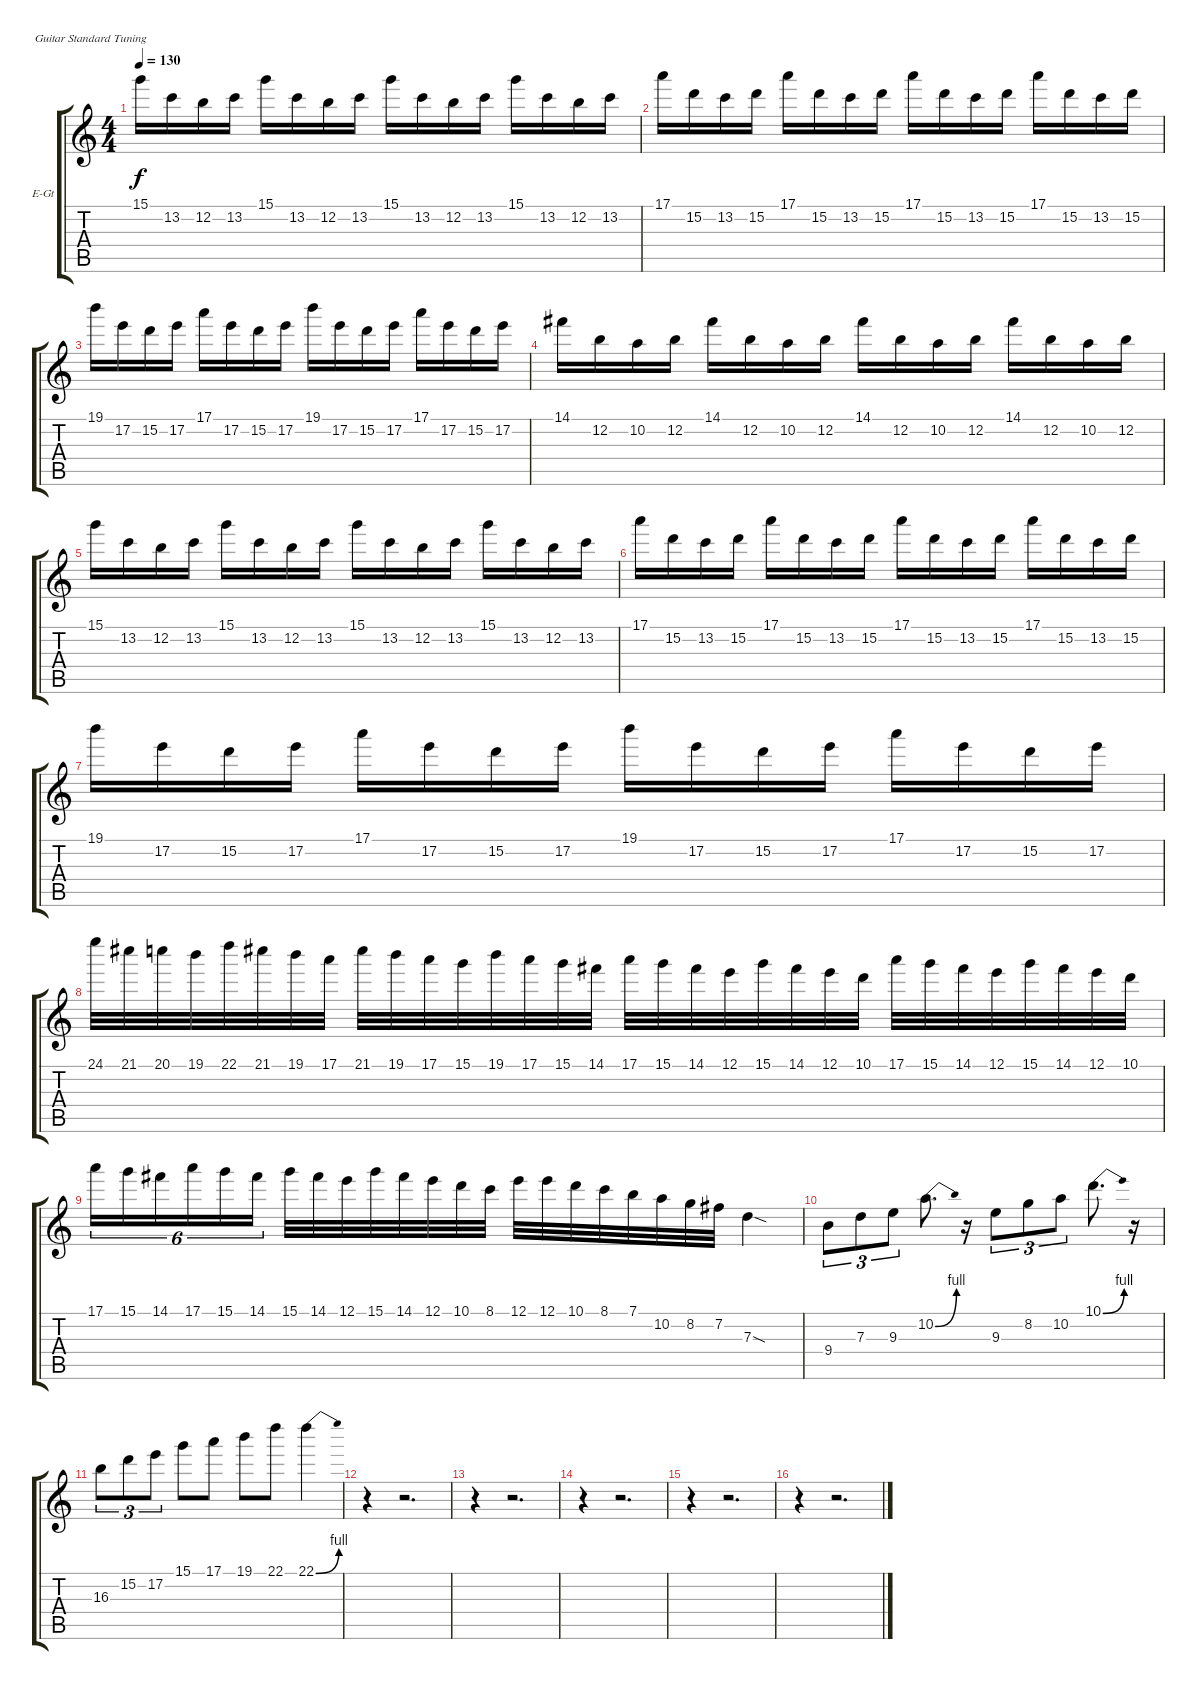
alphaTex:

\bracketExtendMode groupsimilarinstruments
\firstSystemTrackNameOrientation horizontal
\otherSystemsTrackNameOrientation horizontal
\track ("Kirk" "E-Gt") {instrument distortionguitar}
\staff {score tabs}
\tuning (E4 B3 G3 D3 A2 E2)
\ts (4 4)
\tempo 130
\clef g2
\ks c
15.1.16{dy f} 13.2.16 12.2.16 13.2.16 15.1.16 13.2.16 12.2.16 13.2.16 15.1.16 13.2.16 12.2.16 13.2.16 15.1.16 13.2.16 12.2.16 13.2.16 |
17.1.16 15.2.16 13.2.16 15.2.16 17.1.16 15.2.16 13.2.16 15.2.16 17.1.16 15.2.16 13.2.16 15.2.16 17.1.16 15.2.16 13.2.16 15.2.16 |
19.1.16 17.2.16 15.2.16 17.2.16 17.1.16 17.2.16 15.2.16 17.2.16 19.1.16 17.2.16 15.2.16 17.2.16 17.1.16 17.2.16 15.2.16 17.2.16 |
14.1.16 12.2.16 10.2.16 12.2.16 14.1.16 12.2.16 10.2.16 12.2.16 14.1.16 12.2.16 10.2.16 12.2.16 14.1.16 12.2.16 10.2.16 12.2.16 |
15.1.16 13.2.16 12.2.16 13.2.16 15.1.16 13.2.16 12.2.16 13.2.16 15.1.16 13.2.16 12.2.16 13.2.16 15.1.16 13.2.16 12.2.16 13.2.16 |
17.1.16 15.2.16 13.2.16 15.2.16 17.1.16 15.2.16 13.2.16 15.2.16 17.1.16 15.2.16 13.2.16 15.2.16 17.1.16 15.2.16 13.2.16 15.2.16 |
19.1.16 17.2.16 15.2.16 17.2.16 17.1.16 17.2.16 15.2.16 17.2.16 19.1.16 17.2.16 15.2.16 17.2.16 17.1.16 17.2.16 15.2.16 17.2.16 |
24.1.32 21.1.32 20.1.32 19.1.32 22.1.32 21.1.32 19.1.32 17.1.32 21.1.32 19.1.32 17.1.32 15.1.32 19.1.32 17.1.32 15.1.32 14.1.32 17.1.32 15.1.32 14.1.32 12.1.32 15.1.32 14.1.32 12.1.32 10.1.32 17.1.32 15.1.32 14.1.32 12.1.32 15.1.32 14.1.32 12.1.32 10.1.32 |
17.1.16{tu (6 4)} 15.1.16{tu (6 4)} 14.1.16{tu (6 4)} 17.1.16{tu (6 4)} 15.1.16{tu (6 4)} 14.1.16{tu (6 4)} 15.1.32 14.1.32 12.1.32 15.1.32 14.1.32 12.1.32 10.1.32 8.1.32 12.1.32 12.1.32 10.1.32 8.1.32 7.1.32 10.2.32 8.2.32 7.2.32 7.3{sod}.4 |
9.4.8{tu (3 2)} 7.3.8{tu (3 2)} 9.3.8{tu (3 2)} 10.2{be (bend 0 0 60 4)}.8{d} r.16 9.3.8{tu (3 2)} 8.2.8{tu (3 2)} 10.2.8{tu (3 2)} 10.1{be (bend 0 0 60 4)}.8{d} r.16 |
16.3.8{tu (3 2)} 15.2.8{tu (3 2)} 17.2.8{tu (3 2)} 15.1.8 17.1.8 19.1.8 22.1.8 22.1{be (bend 0 0 60 4)}.4 |
r.4 r.2{d} |
r.4 r.2{d} |
r.4 r.2{d} |
r.4 r.2{d} |
r.4 r.2{d}
